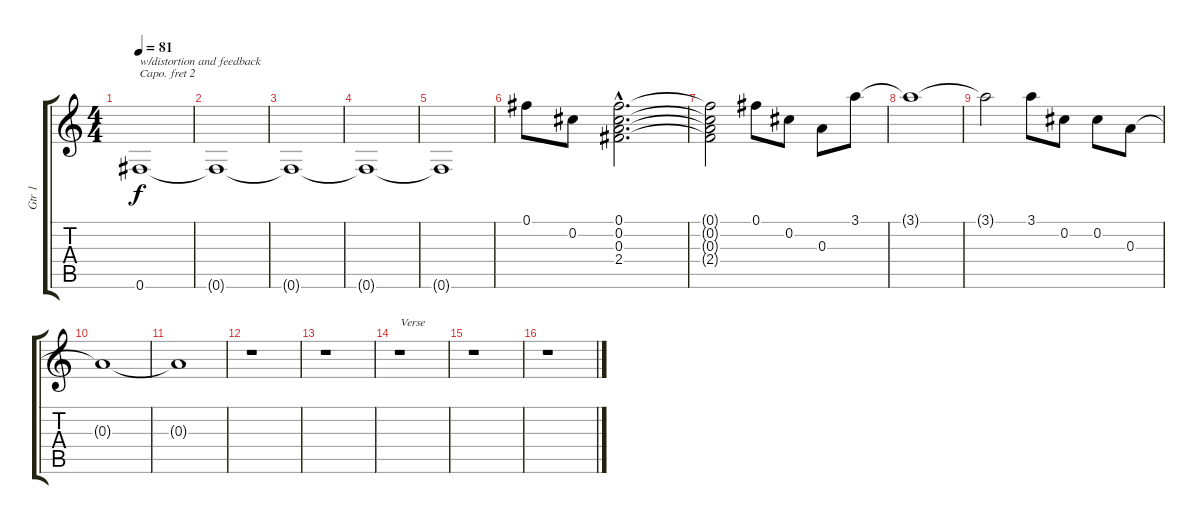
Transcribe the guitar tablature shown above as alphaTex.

\track ("Gtr 1" "Gtr 1") {instrument overdrivenguitar}
\staff {score tabs}
\capo 2
\tuning (E4 B3 G3 D3 A2 E2) {hide}
\ts (4 4)
\tempo 81
\clef g2
\ks c
0.6.1{txt "w/distortion and feedback" dy f instrument overdrivenguitar} |
0.6{t}.1 |
0.6{t}.1 |
0.6{t}.1 |
0.6{t}.1 |
0.1.8 0.2.8 (0.1{hac} 0.2{hac} 0.3{hac} 2.4{hac}).2{d} |
(0.1{t} 0.2{t} 0.3{t} 2.4{t}).2 0.1.8 0.2.8 0.3.8 3.1.8 |
3.1{t}.1 |
3.1{t}.2 3.1.8 0.2.8 0.2.8 0.3.8 |
0.3{t}.1 |
0.3{t}.1 |
r.1 |
r.1 |
r.1{txt "Verse"} |
r.1 |
r.1
